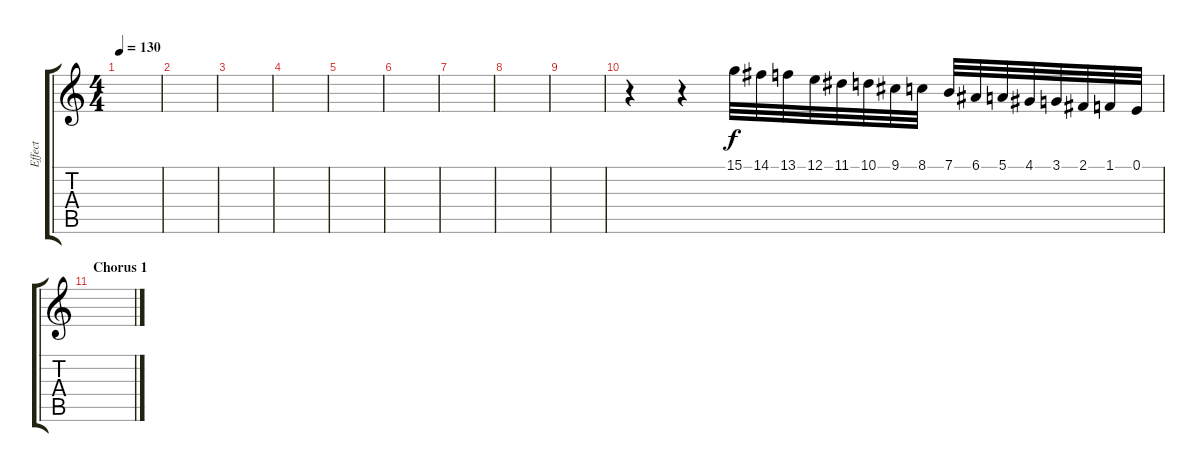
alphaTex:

\track ("Effect" "Effect") {instrument dulcimer}
\staff {score tabs}
\tuning (E4 B3 G3 D3 A2 E2) {hide}
\ts (4 4)
\tempo 130
\clef g2
\ks c
|
|
|
|
|
|
|
|
|
r.4 r.4 15.1.32 14.1.32 13.1.32 12.1.32 11.1.32 10.1.32 9.1.32 8.1.32 7.1.32 6.1.32 5.1.32 4.1.32 3.1.32 2.1.32 1.1.32 0.1.32 |
\section ("" "Chorus 1")
